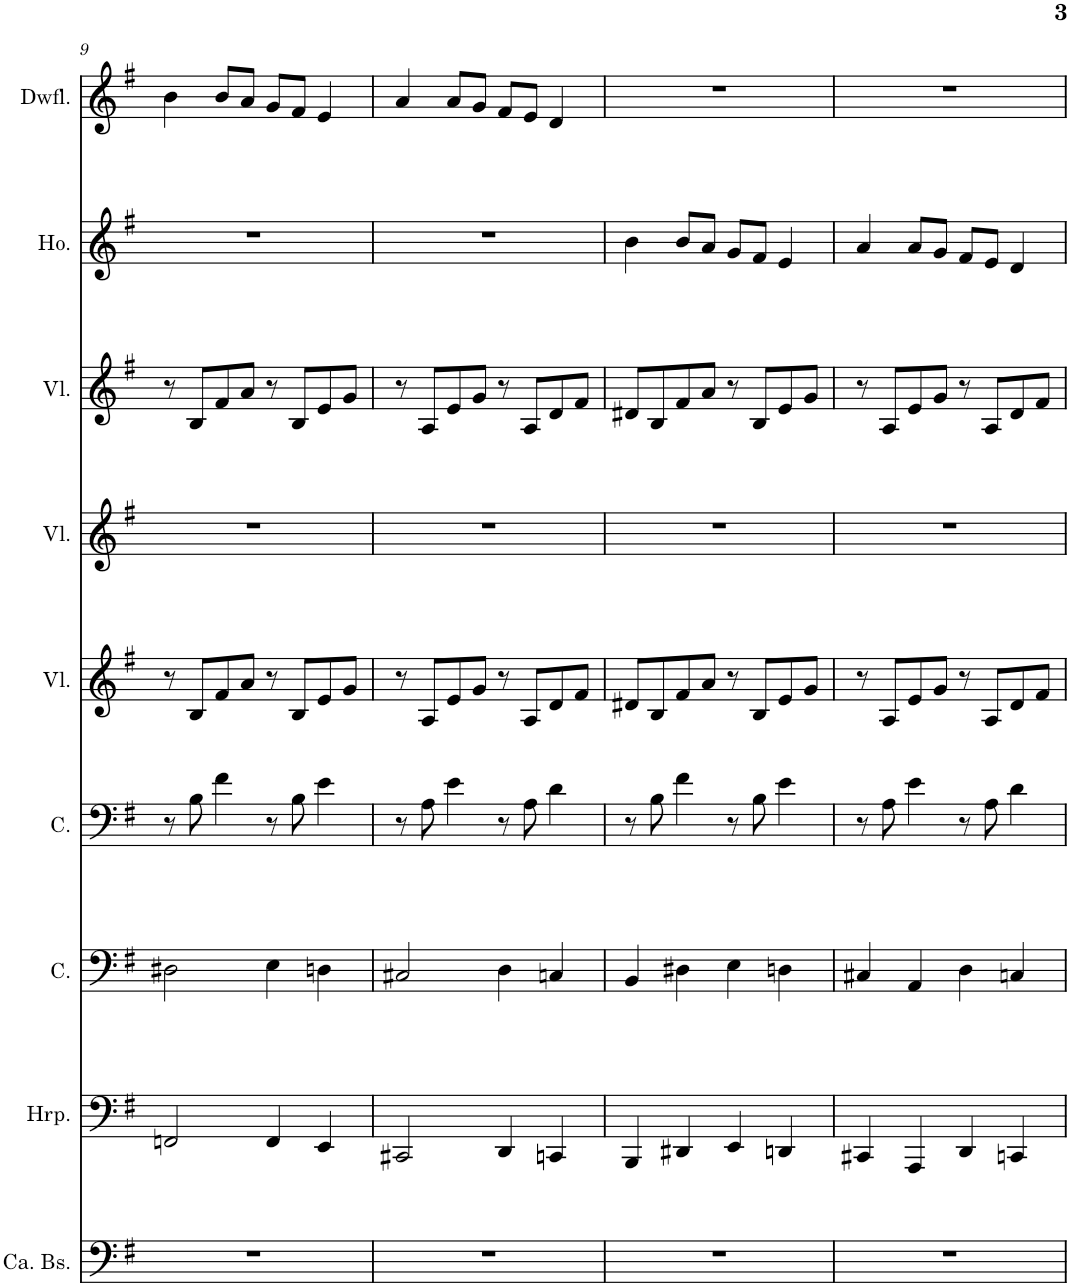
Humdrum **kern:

**kern	**kern	**kern	**kern	**kern	**kern	**kern	**kern	**kern
*part9	*part8	*part7	*part6	*part5	*part4	*part3	*part2	*part1
*staff9	*staff8	*staff7	*staff6	*staff5	*staff4	*staff3	*staff2	*staff1
*I"Contrabas	*I"Harp	*I"Cello	*I"Cello	*I"Viool	*I"Viool	*I"Viool	*I"Hobo	*I"Dwarsfluit
*I'Ca. Bs.	*I'Hrp.	*I'C.	*I'C.	*I'Vl.	*I'Vl.	*I'Vl.	*I'Ho.	*I'Dwfl.
!!LO:PB:g=z
*clefF4	*clefF4	*clefF4	*clefF4	*clefG2	*clefG2	*clefG2	*clefG2	*clefG2
*Trd7c12	*	*	*	*	*	*	*	*
*k[f#]	*k[f#]	*k[f#]	*k[f#]	*k[f#]	*k[f#]	*k[f#]	*k[f#]	*k[f#]
*M4/4	*M4/4	*M4/4	*M4/4	*M4/4	*M4/4	*M4/4	*M4/4	*M4/4
=9	=9	=9	=9	=9	=9	=9	=9	=9
1r	2FFn/	2D#X\	8r	8r	1r	8r	1r	4b\
.	.	.	8B\	8B/L	.	8B/L	.	.
.	.	.	4f#\	8f#/	.	8f#/	.	8b/L
.	.	.	.	8a/J	.	8a/J	.	8a/J
.	4FF/	4E\	8r	8r	.	8r	.	8g/L
.	.	.	8B\	8B/L	.	8B/L	.	8f#/J
.	4EE/	4Dn\	4e\	8e/	.	8e/	.	4e/
.	.	.	.	8g/J	.	8g/J	.	.
=10	=10	=10	=10	=10	=10	=10	=10	=10
1r	2CC#X/	2C#X/	8r	8r	1r	8r	1r	4a/
.	.	.	8A\	8A/L	.	8A/L	.	.
.	.	.	4e\	8e/	.	8e/	.	8a/L
.	.	.	.	8g/J	.	8g/J	.	8g/J
.	4DD/	4D\	8r	8r	.	8r	.	8f#/L
.	.	.	8A\	8A/L	.	8A/L	.	8e/J
.	4CCn/	4Cn/	4d\	8d/	.	8d/	.	4d/
.	.	.	.	8f#/J	.	8f#/J	.	.
=11	=11	=11	=11	=11	=11	=11	=11	=11
1r	4BBB/	4BB/	8r	8d#X/L	1r	8d#X/L	4b\	1r
.	.	.	8B\	8B/	.	8B/	.	.
.	4DD#X/	4D#X\	4f#\	8f#/	.	8f#/	8b/L	.
.	.	.	.	8a/J	.	8a/J	8a/J	.
.	4EE/	4E\	8r	8r	.	8r	8g/L	.
.	.	.	8B\	8B/L	.	8B/L	8f#/J	.
.	4DDn/	4Dn\	4e\	8e/	.	8e/	4e/	.
.	.	.	.	8g/J	.	8g/J	.	.
=12	=12	=12	=12	=12	=12	=12	=12	=12
1r	4CC#X/	4C#X/	8r	8r	1r	8r	4a/	1r
.	.	.	8A\	8A/L	.	8A/L	.	.
.	4AAA/	4AA/	4e\	8e/	.	8e/	8a/L	.
.	.	.	.	8g/J	.	8g/J	8g/J	.
.	4DD/	4D\	8r	8r	.	8r	8f#/L	.
.	.	.	8A\	8A/L	.	8A/L	8e/J	.
.	4CCn/	4Cn/	4d\	8d/	.	8d/	4d/	.
.	.	.	.	8f#/J	.	8f#/J	.	.
=	=	=	=	=	=	=	=	=
*-	*-	*-	*-	*-	*-	*-	*-	*-
